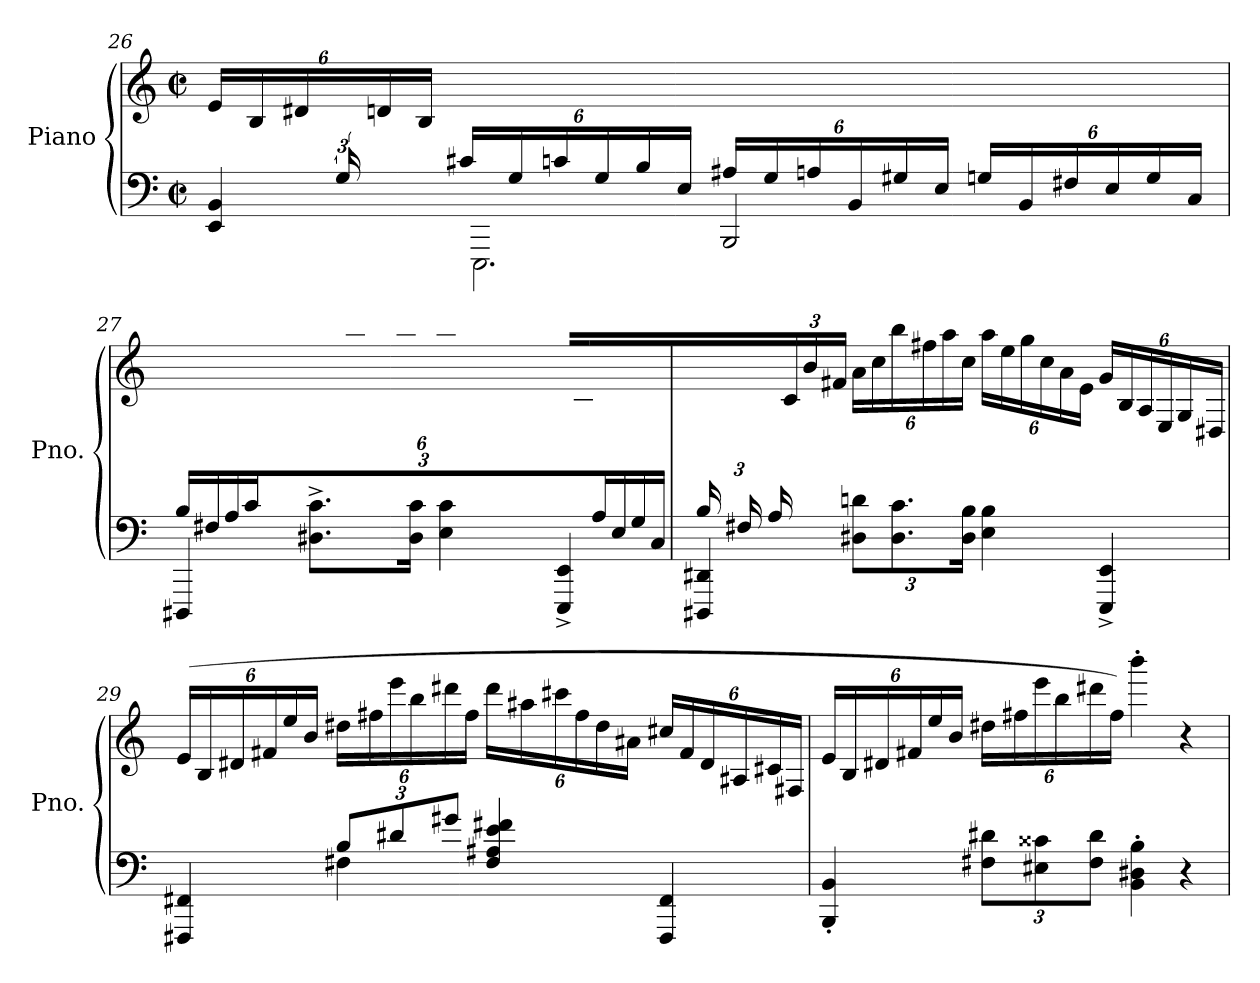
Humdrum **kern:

**kern	**kern
*part1	*part1
*staff2	*staff1
*I"Piano	*
*I'Pno.	*
*clefF4	*clefG2
*k[]	*k[]
*M2/2	*M2/2
*met(c|)	*met(c|)
=26	=26
*^	*
*	*^	*
*	*	*	*Xbrackettup
8ryy	4EE/ 4BB/	4ryy	24e/LL
.	.	.	24B/
.	.	.	24d#X/
24G/	.	.	24ryy
12ryy	.	.	24dn/
.	.	.	24B/JJ
*Xbrackettup	*	*	*
24c#X/LL	4EEE/yy	2.EEE\	2.ryy
24G/	.	.	.
24cn/	.	.	.
24G/	.	.	.
24B/	.	.	.
24E/JJ	.	.	.
24A#X/LL	2BBB/	.	.
24G/	.	.	.
24An/	.	.	.
24BB/	.	.	.
24G#X/	.	.	.
24E/JJ	.	.	.
24Gn/LL	.	.	.
24BB/	.	.	.
24F#X/	.	.	.
24E/	.	.	.
24G/	.	.	.
24C/JJ	.	.	.
*	*v	*v	*
!!LO:LB:g=z
=27	=27	=27
24B/LL	4DDD#X/	6ryy
24F#X/	.	.
24A/	.	.
24c/	.	.
3%2ryy	.	24b/
.	.	24f#X/JJ
.	8.D#X\^ 8.c\^L	24a\LL
.	.	24cc\
.	.	24bb\
.	.	24ff#X\
.	.	24aa\
.	16D#\ 16c\Jk	.
.	.	24cc\JJ
.	4E\ 4c\	24aa\LL
.	.	24ee\
.	.	24gg\
.	.	24cc\
.	.	24a\
.	.	24e\JJ
.	4EEE/^ 4EE/^	24g/LL
.	.	24c/
24A/	.	6ryy
24E/	.	.
24G/	.	.
24C/JJ	.	.
=28	=28	=28
(>24B/LL	4DDD#X/ 4DD#X/	8ryy
24F#X/	.	.
24A/	.	.
2..ryy	.	24c/
.	.	24b/
.	.	24f#X/JJ
.	12D#X\ 12dn\L	24a\LL
.	.	24cc\
.	12.D#\ 12.c\	24bb\
.	.	24ff#X\
.	.	24aa\
.	24D#\ 24B\Jk	24cc\JJ
.	4E\ 4B\	24aa\LL
.	.	24ee\
.	.	24gg\
.	.	24cc\
.	.	24a\
.	.	24e\JJ
.	4EEE/^ 4EE/^	24g/LL
.	.	24B/
.	.	24A/
.	.	24E/
.	.	24G/
.	.	24D#X/JJ)
!!LO:LB:g=z
=29	=29	=29
4FFF#X/ 4FF#X/	4ryy	(>24e/LL
.	.	24B/
.	.	24d#X/
.	.	24f#X/
.	.	24ee/
.	.	24b/JJ
4F#X\	12B/L	24dd#X\LL
.	.	24ff#X\
.	12d#X/	24eee\
.	.	24bb\
.	12g#X/J	24ddd#X\
.	.	24ff#\JJ
4F#/ 4A#X/ 4e/ 4f#X/	2ryy	24ddd#\LL
.	.	24aa#X\
.	.	24ccc#X\
.	.	24ff#\
.	.	24dd#\
.	.	24a#X\JJ
4FFF#/ 4FF#/	.	24cc#X/LL
.	.	24f#/
.	.	24d#/
.	.	24A#X/
.	.	24c#X/
.	.	24F#X/JJ
*v	*v	*
=30	=30
4BBB/' 4BB/'	24e/LL
.	24B/
.	24d#X/
.	24f#X/
.	24ee/
.	24b/JJ
12F#X\ 12d#X\L	24dd#X\LL
.	24ff#X\
12E#X\ 12c##X\	24eee\
.	24bb\
12F#\ 12d#\J	24ddd#X\
.	24ff#\JJ)
4BB\' 4D#X\' 4B\'	4bbb'\
4r	4r
=	=
*-	*-
